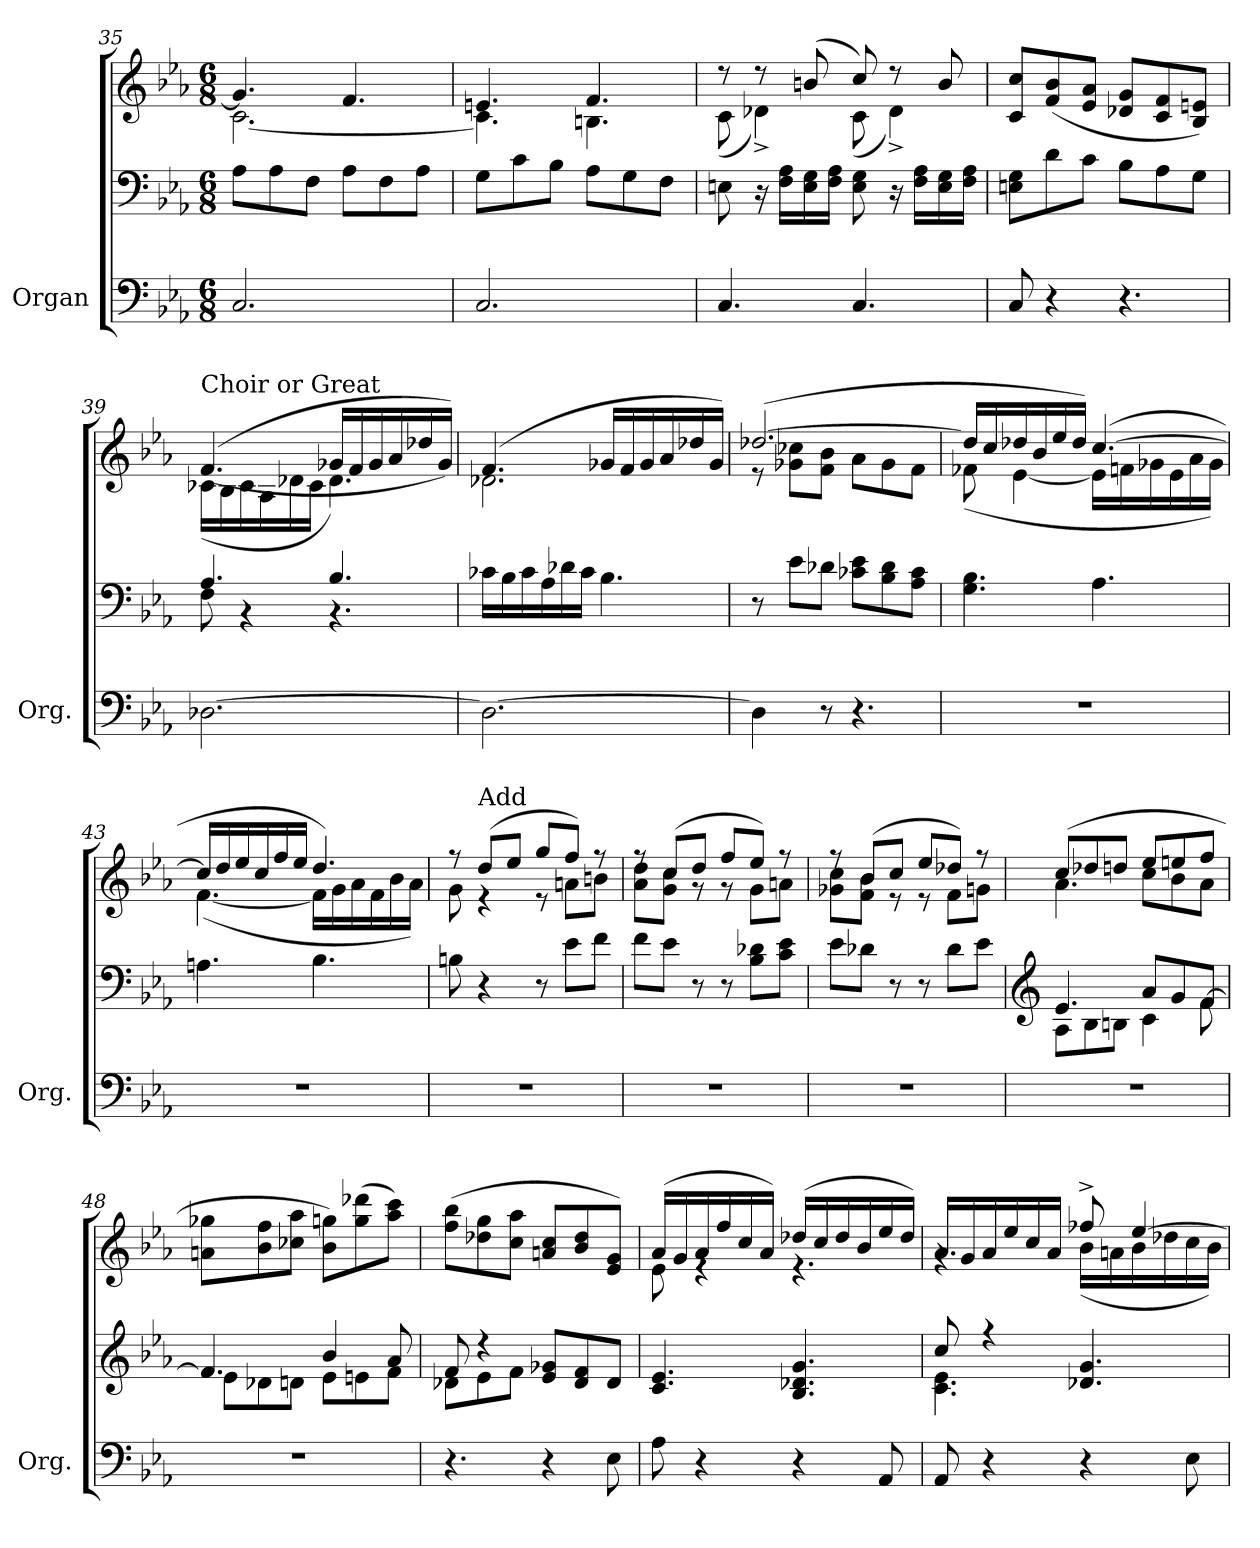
**kern	**kern	**kern
*part1	*part1	*part1
*staff3	*staff2	*staff1
*I"Organ	*	*
*I'Org.	*	*
*clefF4	*clefF4	*clefG2
*k[b-e-a-]	*k[b-e-a-]	*k[b-e-a-]
*M6/8	*M6/8	*M6/8
=35	=35	=35
*	*	*^
2.C/	8A-\L	4.g/]	[2.c\
.	8A-\	.	.
.	8F\J	.	.
.	8A-\L	4.f/	.
.	8F\	.	.
.	8A-\J	.	.
=36	=36	=36	=36
2.C/	8G\L	4.en/	4.c\]
.	8c\	.	.
.	8B-\J	.	.
.	8A-\L	4.f/	4.Bn\
.	8G\	.	.
.	8F\J	.	.
=37	=37	=37	=37
4.C/	8En\	8r	(8c\
.	16r	8r	4d-X^\)
.	16F\ 16A-\LL	.	.
.	16E\ 16G\	(8bn/	.
.	16F\ 16A-\JJ	.	.
4.C/	8E\ 8G\	8cc/)	(8c\
.	16r	8r	4d-^\)
.	16F\ 16A-\LL	.	.
.	16E\ 16G\	8b/	.
.	16F\ 16A-\JJ	.	.
*	*	*v	*v
=38	=38	=38
8C/	8En\ 8G\L	8c/ 8cc/L
4r	8d\	(8f/ 8b-/
.	8c\J	8e-/ 8a-/J
4.r	8B-\L	8d-X/ 8g/L
.	8A-\	8c/ 8f/
.	8G\J	8B-/ 8en/J)
!!LO:PB:g=z
=39	=39	=39
*	*^	*^
!	!	!	!LO:TX:a:t=Choir or Great	!
[2.D-X\	4.A-/	8F\	((4.f/	(16c-X\LL
.	.	.	.	16B-\
.	.	4r	.	16c-\
.	.	.	.	16A-\
.	.	.	.	16d-X\
.	.	.	.	16c-\JJ
.	4.B-/	4.r	16g-X/LL	4.d-\)
.	.	.	16f/	.
.	.	.	16g-/	.
.	.	.	16a-/	.
.	.	.	16dd-X/	.
.	.	.	16g-/JJ))	.
*	*v	*v	*	*
=40	=40	=40	=40
2.D-\_	16c-X\LL	(4.f/	2.d-X\
.	16B-\	.	.
.	16c-\	.	.
.	16A-\	.	.
.	16d-X\	.	.
.	16c-\JJ	.	.
.	4.B-\	16g-X/LL	.
.	.	16f/	.
.	.	16g-/	.
.	.	16a-/	.
.	.	16dd-X/	.
.	.	16g-/JJ)	.
=41	=41	=41	=41
4D-\]	8r	([2.dd-X/	8r
.	8e-\L	.	8g-X\ 8cc-X\L
8r	8d-X\J	.	8f\ 8b-\J
4.r	8c-X\ 8e-\L	.	8a-\L
.	8B-\ 8d-\	.	8g-\
.	8A-\ 8c-\J	.	8f\J
!!LO:LB:g=z	!!
=42	=42	=42	=42
2.r	4.G\ 4.B-\	16dd-/LL]	(8f-X\
.	.	16cc/	.
.	.	16dd-X/	[4e-\
.	.	16b-/	.
.	.	16ee-/	.
.	.	16dd-/JJ)	.
.	4.A-\	([4.cc/	16e-\LL]
.	.	.	16fn\
.	.	.	16g-X\
.	.	.	16e-\
.	.	.	16a-\
.	.	.	16g-\JJ)
=43	=43	=43	=43
2.r	4.An\	16cc/LL]	([4.f\
.	.	16dd/	.
.	.	16ee-/	.
.	.	16cc/	.
.	.	16ff/	.
.	.	16ee-/JJ	.
.	4.B-\	4.dd/)	16f\LL]
.	.	.	16g\
.	.	.	16a-\
.	.	.	16f\
.	.	.	16b-\
.	.	.	16a-\JJ)
=44	=44	=44	=44
2.r	8Bn\	8rff	8g\
!	!	!LO:TX:a:t=Add	!
.	4r	(8dd/L	4r
.	.	8ee-/J	.
.	8r	8gg/L	8r
.	8e-\L	8ff/J)	8an\L
.	8f\J	8rff	8bn\J
=45	=45	=45	=45
2.r	8f\L	8rff	8a-\ 8dd\L
.	8e-\J	(8cc/L	8g\ 8cc\J
.	8r	8dd/J	8r
.	8r	8ff/L	8r
.	8B-\ 8d-X\L	8ee-/J)	8g\L
.	8c\ 8e-\J	8rff	8an\J
!!LO:LB:g=z	!!
=46	=46	=46	=46
2.r	8e-\L	8rff	8g-X\ 8cc\L
.	8d-X\J	(8b-/L	8f\ 8b-\J
.	8r	8cc/J	8r
.	8r	8ee-/L	8r
.	8d-\L	8dd-X/J)	8f\L
.	8e-\J	8rff	8gn\J
=47	=47	=47	=47
*	*clefG2	*	*
*	*^	*	*
2.r	4.e-/	8A-\L	(8cc/L	4.a-\
.	.	8B-\	8dd-X/	.
.	.	8Bn\J	8ddn/J	.
.	8a-/L	4c\	8ee-/L	8cc\L
.	8g/	.	8een/	8b-\
.	[8f/J	8f\	8ff/J	8a-\J
*	*	*	*v	*v
=48	=48	=48	=48
2.r	4.f/]	8e-\L	8an\ 8gg-X\L
.	.	8d-X\	8b-\ 8ff\
.	.	8dn\J	8cc-X\ 8aa-\J
.	4b-/	8e-\L	8b-\ 8ggn\L)
.	.	8en\	(8gg\ 8ddd-X\
.	8a-/	8f\J	8aa-\ 8ccc\J)
=49	=49	=49	=49
4.r	8f/	8d-X\L	(8ff\ 8bb-\L
.	4r	8e-\	8dd-X\ 8gg\
.	.	8f\J	8cc\ 8aa-\J
4r	8e-/ 8g-X/L	4.ryy	8an/ 8cc/L
.	8d-/ 8f/	.	8b-/ 8dd-/
8E-\	8d-/J	.	8e-/ 8g/J)
*	*v	*v	*
!!LO:LB:g=z
=50	=50	=50
*	*	*^
8A-\	4.c/ 4.e-/	(16a-/LL	8e-\
.	.	16g/	.
4r	.	16a-/	4re
.	.	16ff/	.
.	.	16cc/	.
.	.	16a-/JJ)	.
4r	4.B-/ 4.d-X/ 4.g/	(16dd-X/LL	4.re
.	.	16cc/	.
.	.	16dd-/	.
.	.	16b-/	.
8AA-/	.	16ee-/	.
.	.	16dd-/JJ)	.
=51	=51	=51	=51
*	*^	*	*
8AA-/	8cc/	4.c\ 4.e-\	16a-/LL	4.rg
.	.	.	16g/	.
4r	4r	.	16a-/	.
.	.	.	16ee-/	.
.	.	.	16cc/	.
.	.	.	16a-/JJ	.
4r	4.d-X/ 4.g/	4.ryy	8ff-X^/	(16b-\LL
.	.	.	.	16an\
.	.	.	[4ee-/	16b-\
.	.	.	.	16dd-X\
8E-\	.	.	.	16cc\
.	.	.	.	16b-\JJ)
*	*v	*v	*	*
*	*	*v	*v
=	=	=
*-	*-	*-
